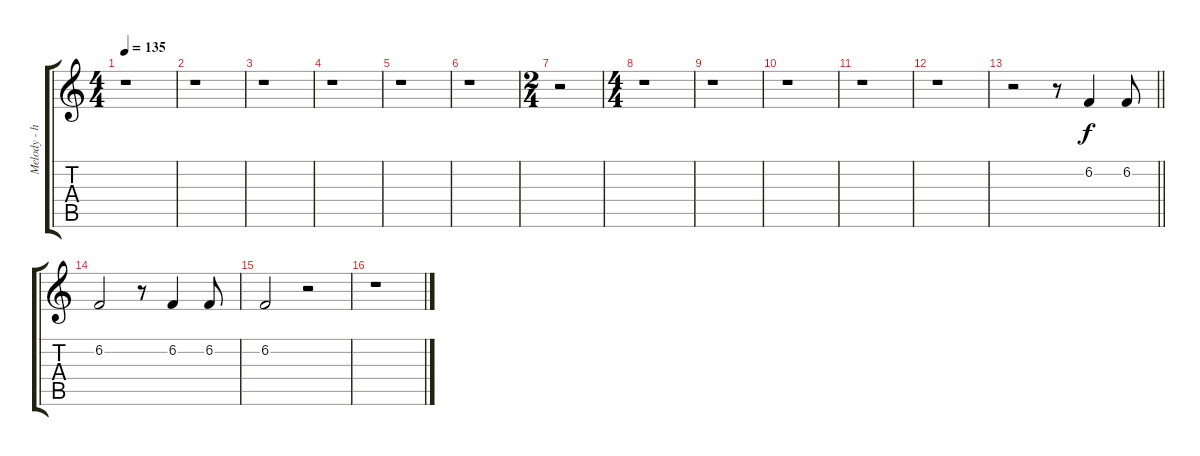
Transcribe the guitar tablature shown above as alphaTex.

\track ("Melody - harmony" "Melody - h") {instrument flute}
\staff {score tabs}
\tuning (E4 B3 G3 D3 A2 E2) {hide}
\ts (4 4)
\tempo 135
\clef g2
\ks c
r.1{dy f} |
r.1 |
r.1 |
r.1 |
r.1 |
r.1 |
\ts (2 4)
r.2 |
\ts (4 4)
r.1 |
r.1 |
r.1 |
r.1 |
r.1 |
\barLineRight lightlight
r.2{volume 14} r.8 6.2.4 6.2.8 |
\section ("" "")
6.2.2 r.8 6.2.4 6.2.8 |
6.2.2 r.2 |
r.1
